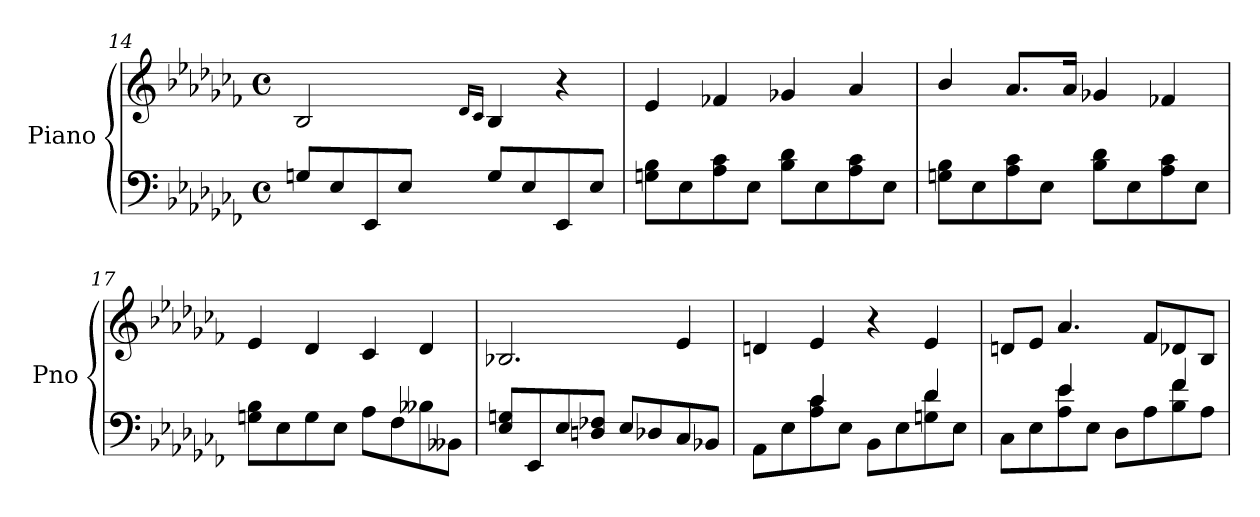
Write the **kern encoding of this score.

**kern	**kern
*part1	*part1
*staff2	*staff1
*I"Piano	*
*I'Pno	*
!!LO:LB:g=z
*clefF4	*clefG2
*k[b-e-a-d-g-c-f-]	*k[b-e-a-d-g-c-f-]
*M4/4	*M4/4
*met(c)	*met(c)
=14	=14
*	*^
*	*	*^
8Gn/L	2B-/	4..ryy	2ryy
8E-/	.	.	.
8EE-/	.	.	.
8E-/J	.	.	.
.	.	32d-!yy	.
.	.	32c-!yy	.
.	16qd-/LL	.	.
.	16qc-/JJ	.	.
8G/L	4B-/	2ryy	4B-!yy
8E-/	.	.	.
8EE-/	4r	.	4ryy
8E-/J	.	.	.
*	*v	*v	*v
=15	=15
8Gn\ 8B-\L	4e-/
8E-\	.
8A-\ 8c-\	4f-X/
8E-\J	.
8B-\ 8d-\L	4g-X/
8E-\	.
8A-\ 8c-\	4a-/
8E-\J	.
=16	=16
8Gn\ 8B-\L	4b-/
8E-\	.
8A-\ 8c-\	8.a-/L
8E-\J	.
.	16a-/Jk
8B-\ 8d-\L	4g-X/
8E-\	.
8A-\ 8c-\	4f-X/
8E-\J	.
=17	=17
8Gn\ 8B-\L	4e-/
8E-\	.
8G\	4d-/
8E-\J	.
8A-\L	4c-/
8F-\	.
8B--X\	4d-/
8BB--X\J	.
=18	=18
8E-/ 8Gn/L	2.B-X/
8EE-/	.
8E-/	.
8Dn/ 8F-X/J	.
8E-/L	.
8D-X/	.
8C-/	4e-/
8BB-X/J	.
!!LO:LB:g=z
=19	=19
*^	*
8AA-\L	4ryy	4dn/
8E-\	.	.
8A-\ 8c-\	4c-/	4e-/
8E-\J	.	.
8BB-\L	4ryy	4r
8E-\	.	.
8Gn\ 8d-\	4d-/	4e-/
8E-\J	.	.
=20	=20	=20
8C-\L	4ryy	8dn/L
8E-\	.	8e-/J
8A-\ 8e-\	4e-/	4.a-/
8E-\J	.	.
8D-\L	4ryy	.
8A-\	.	8f-/L
8B-\ 8f-\	4f-/	8d-X/
8A-\J	.	8B-/J
*v	*v	*
=	=
*-	*-
